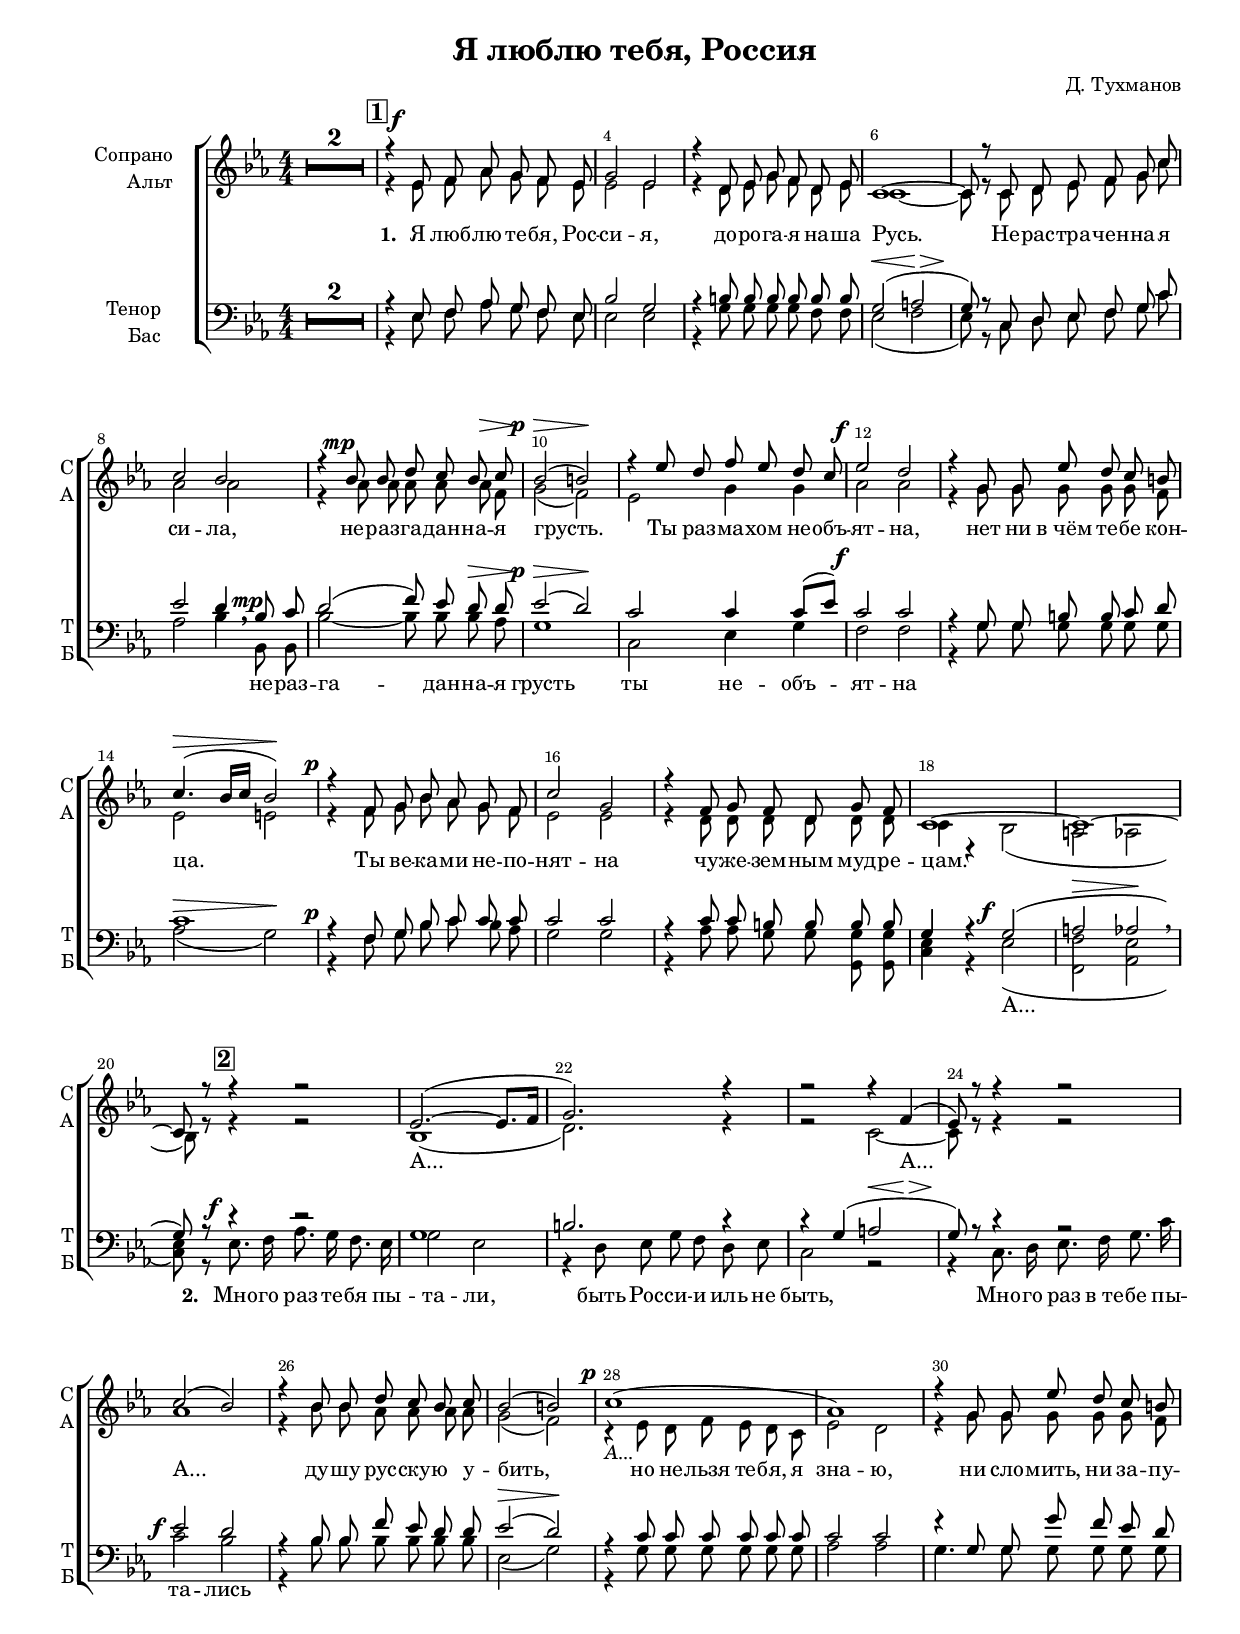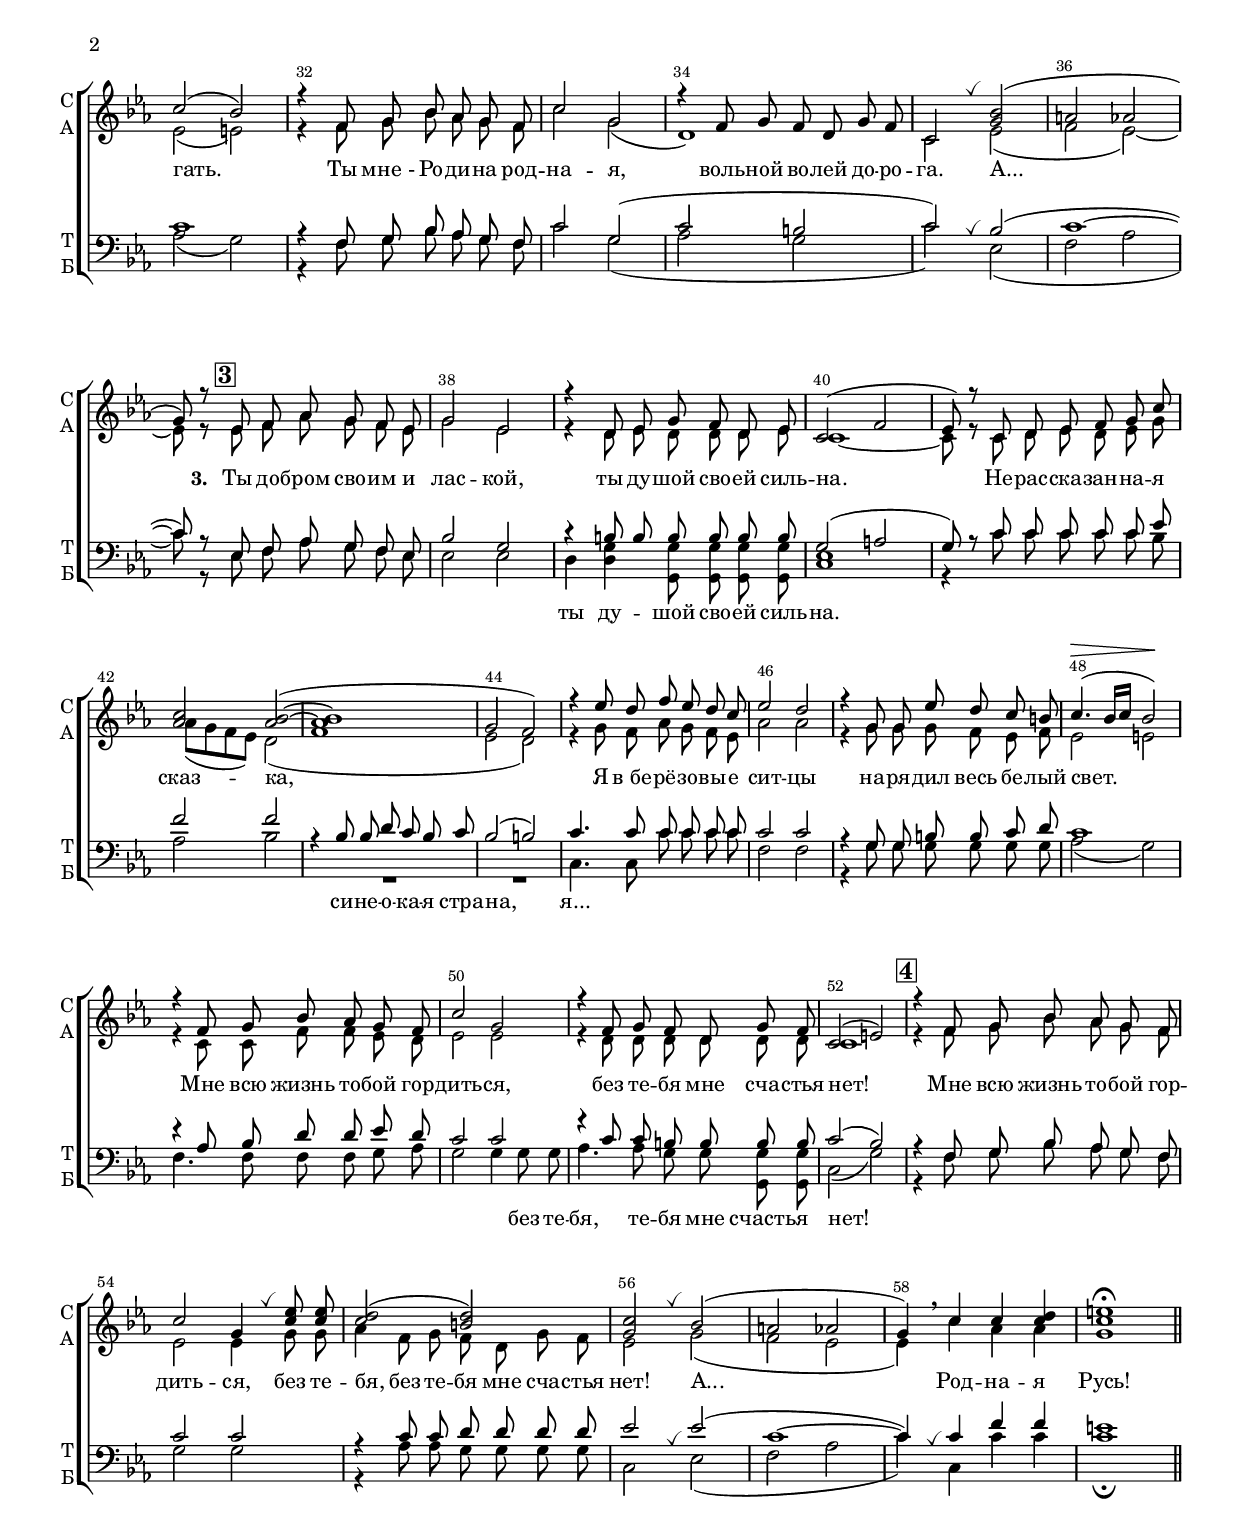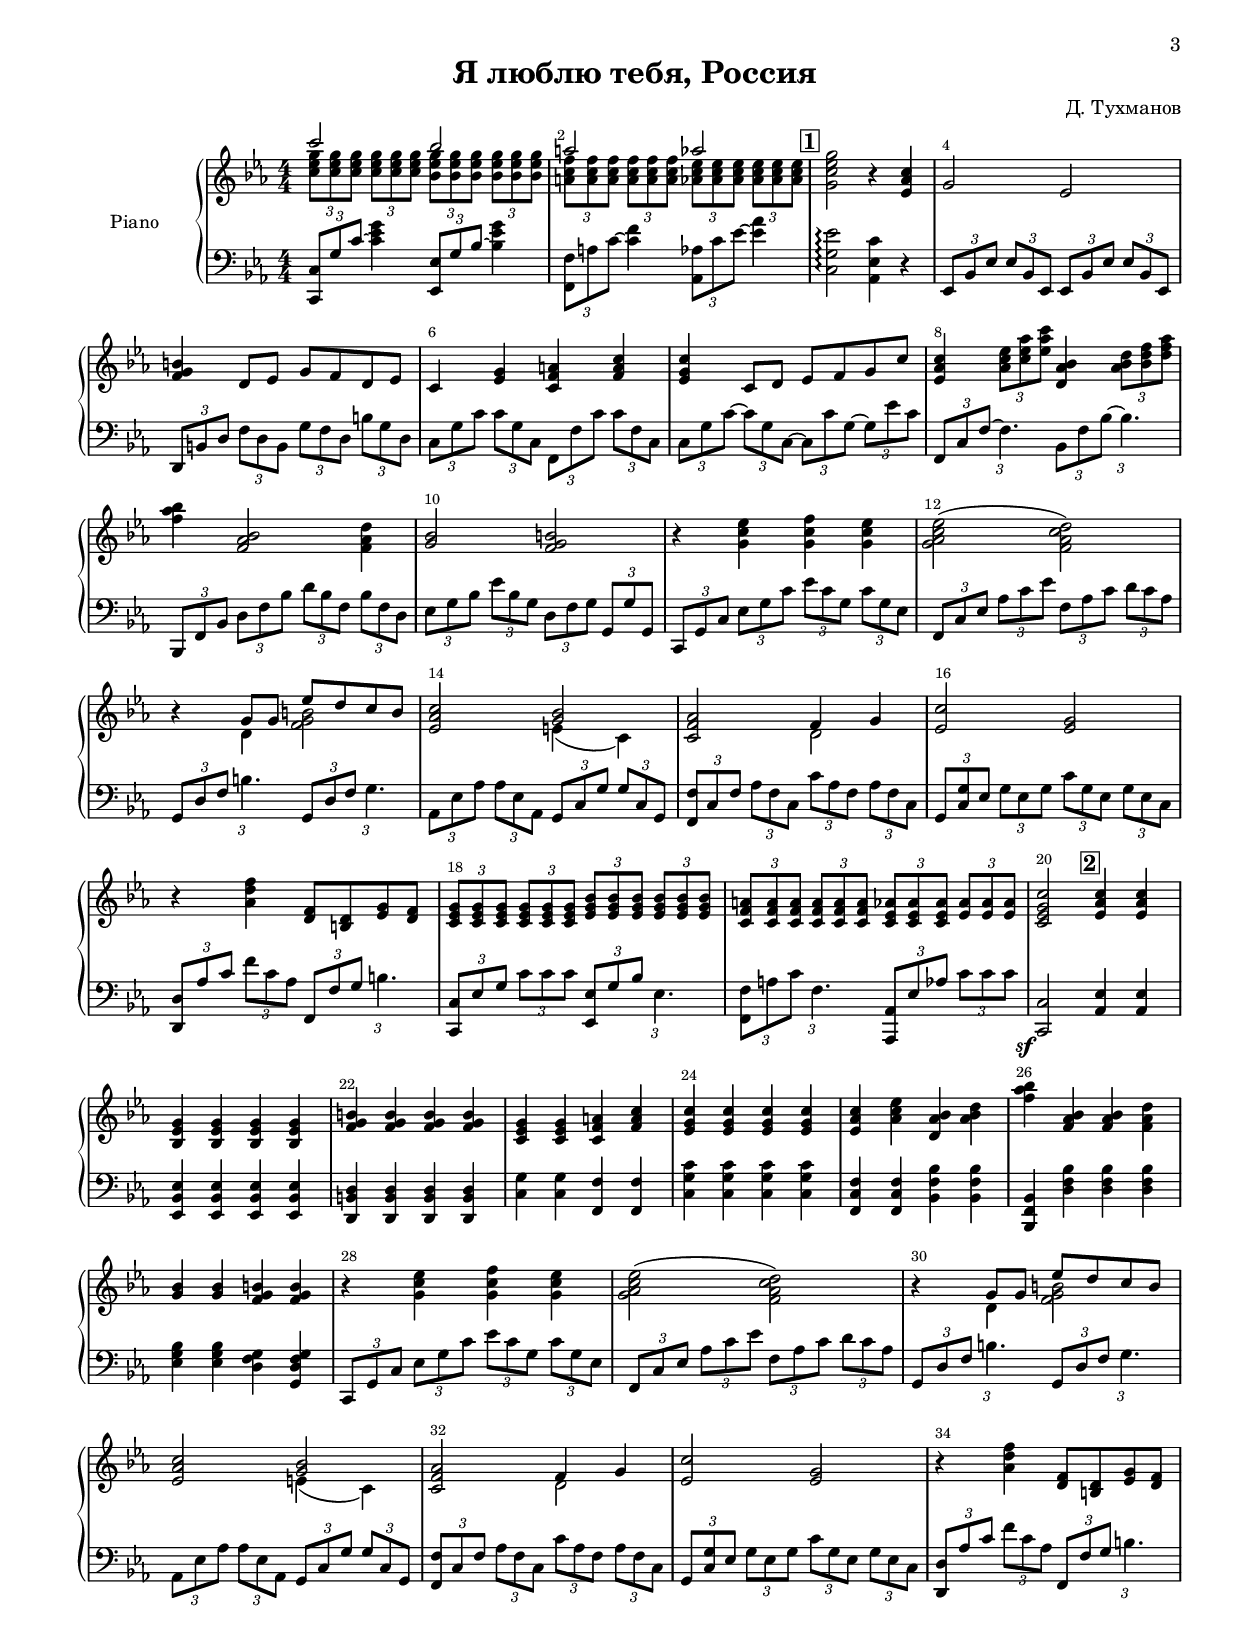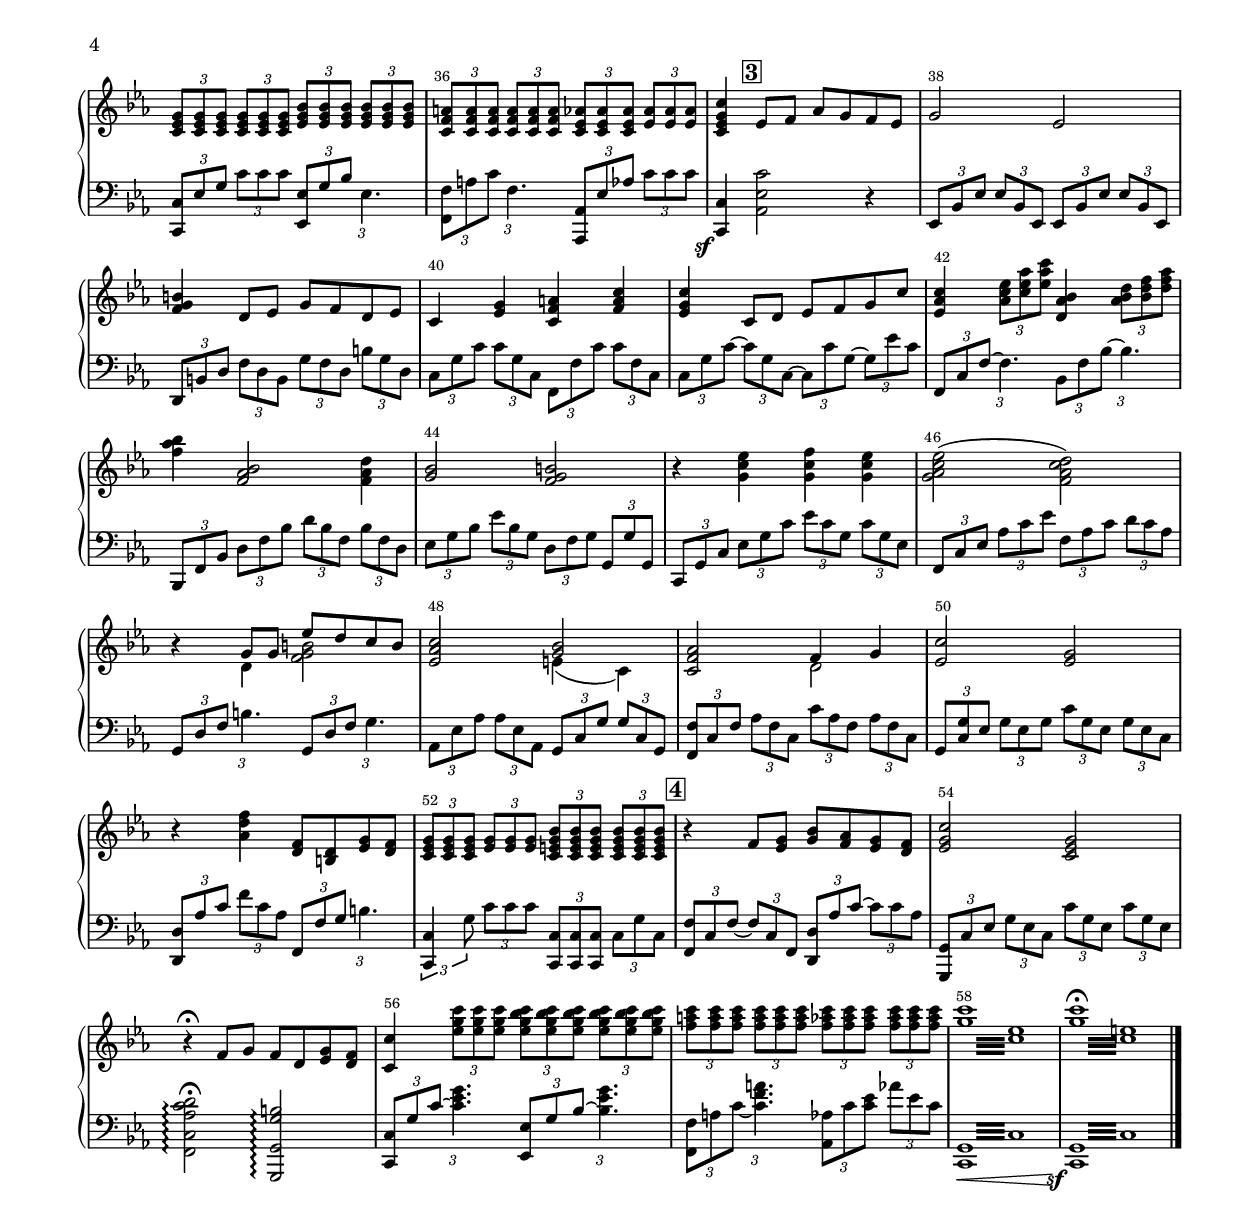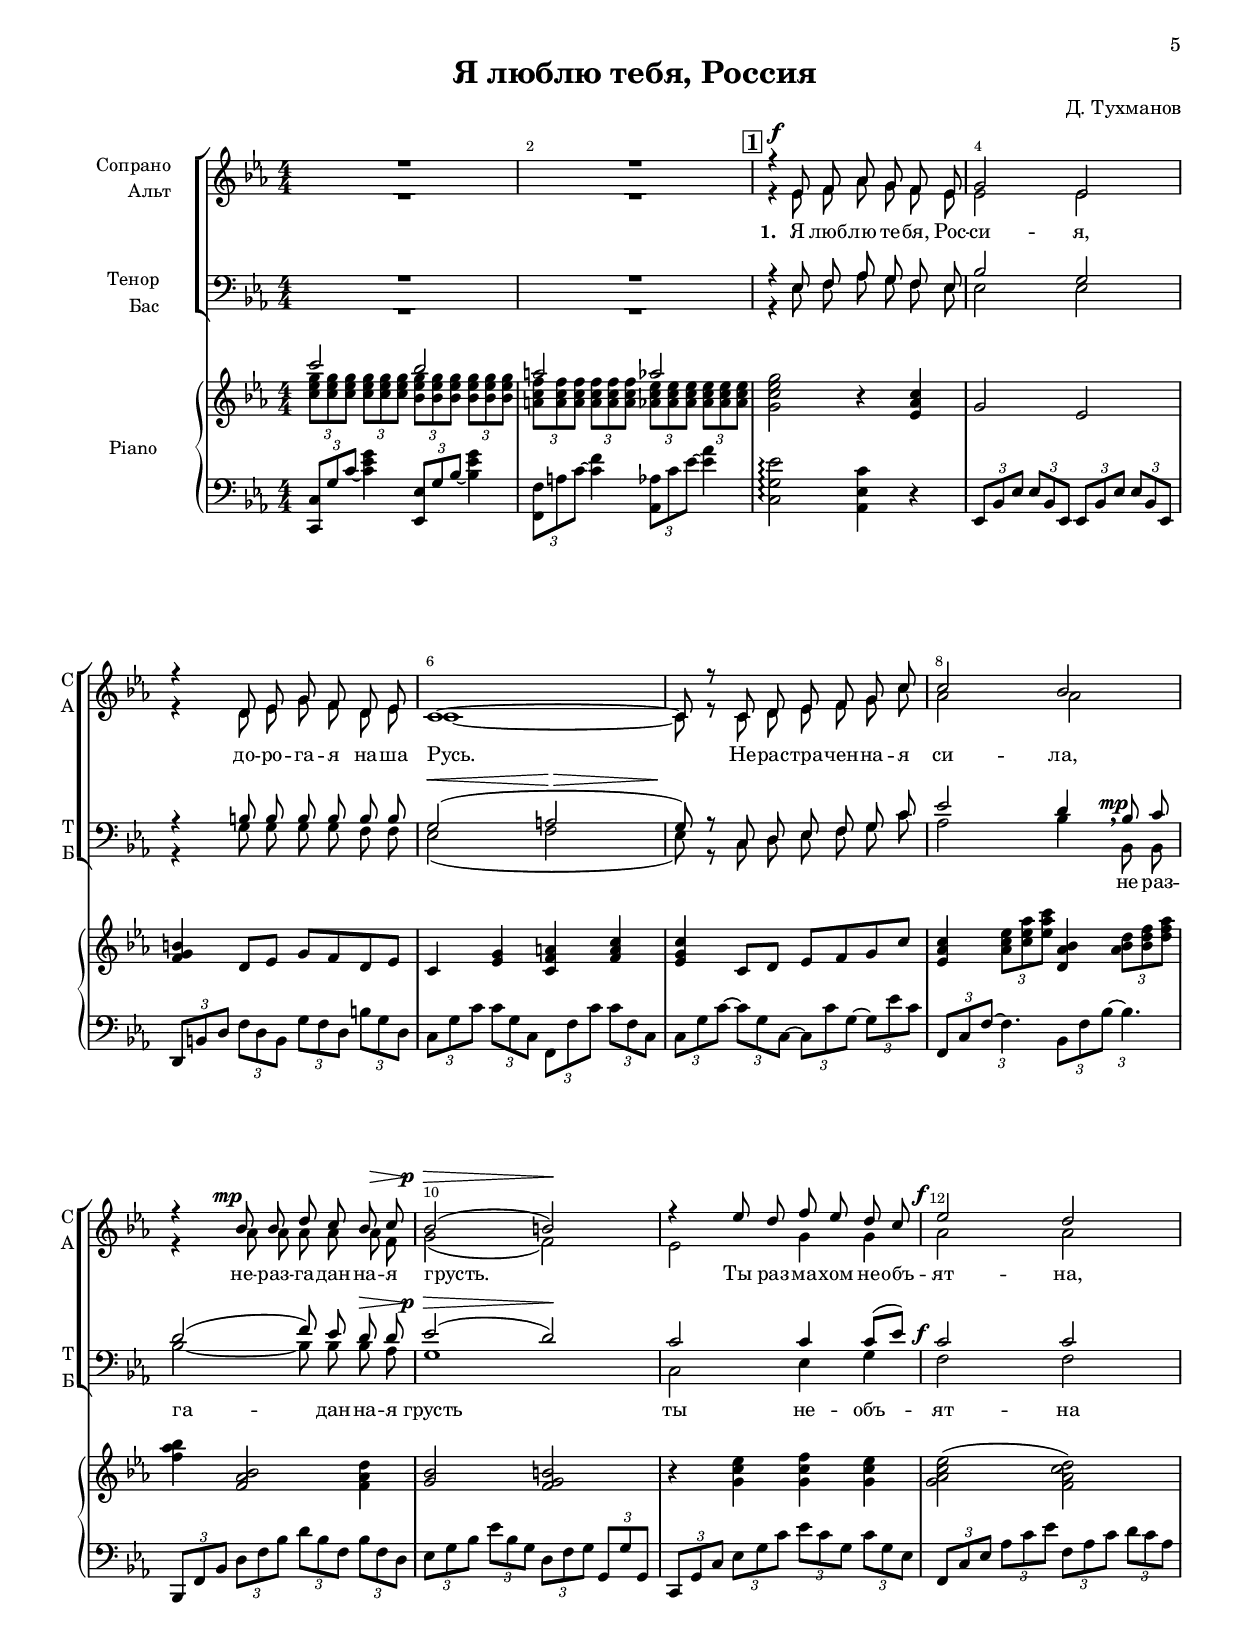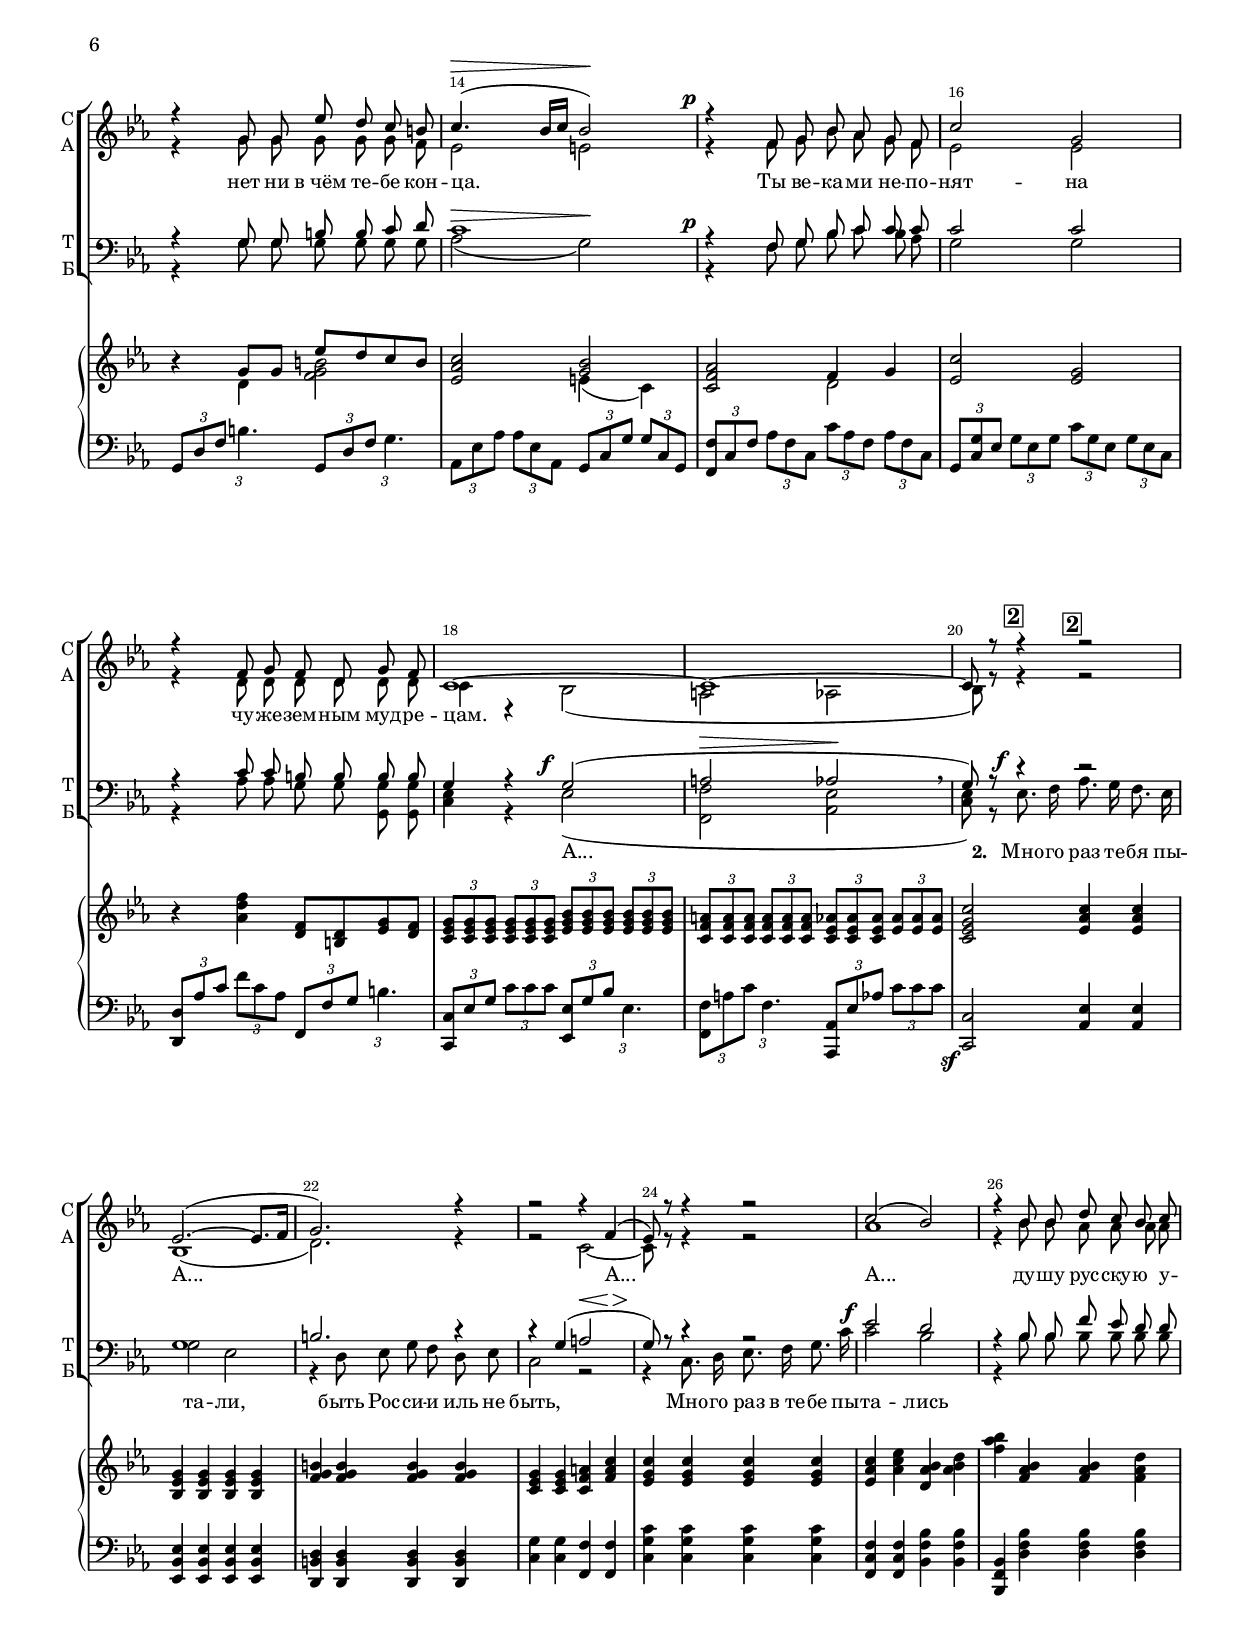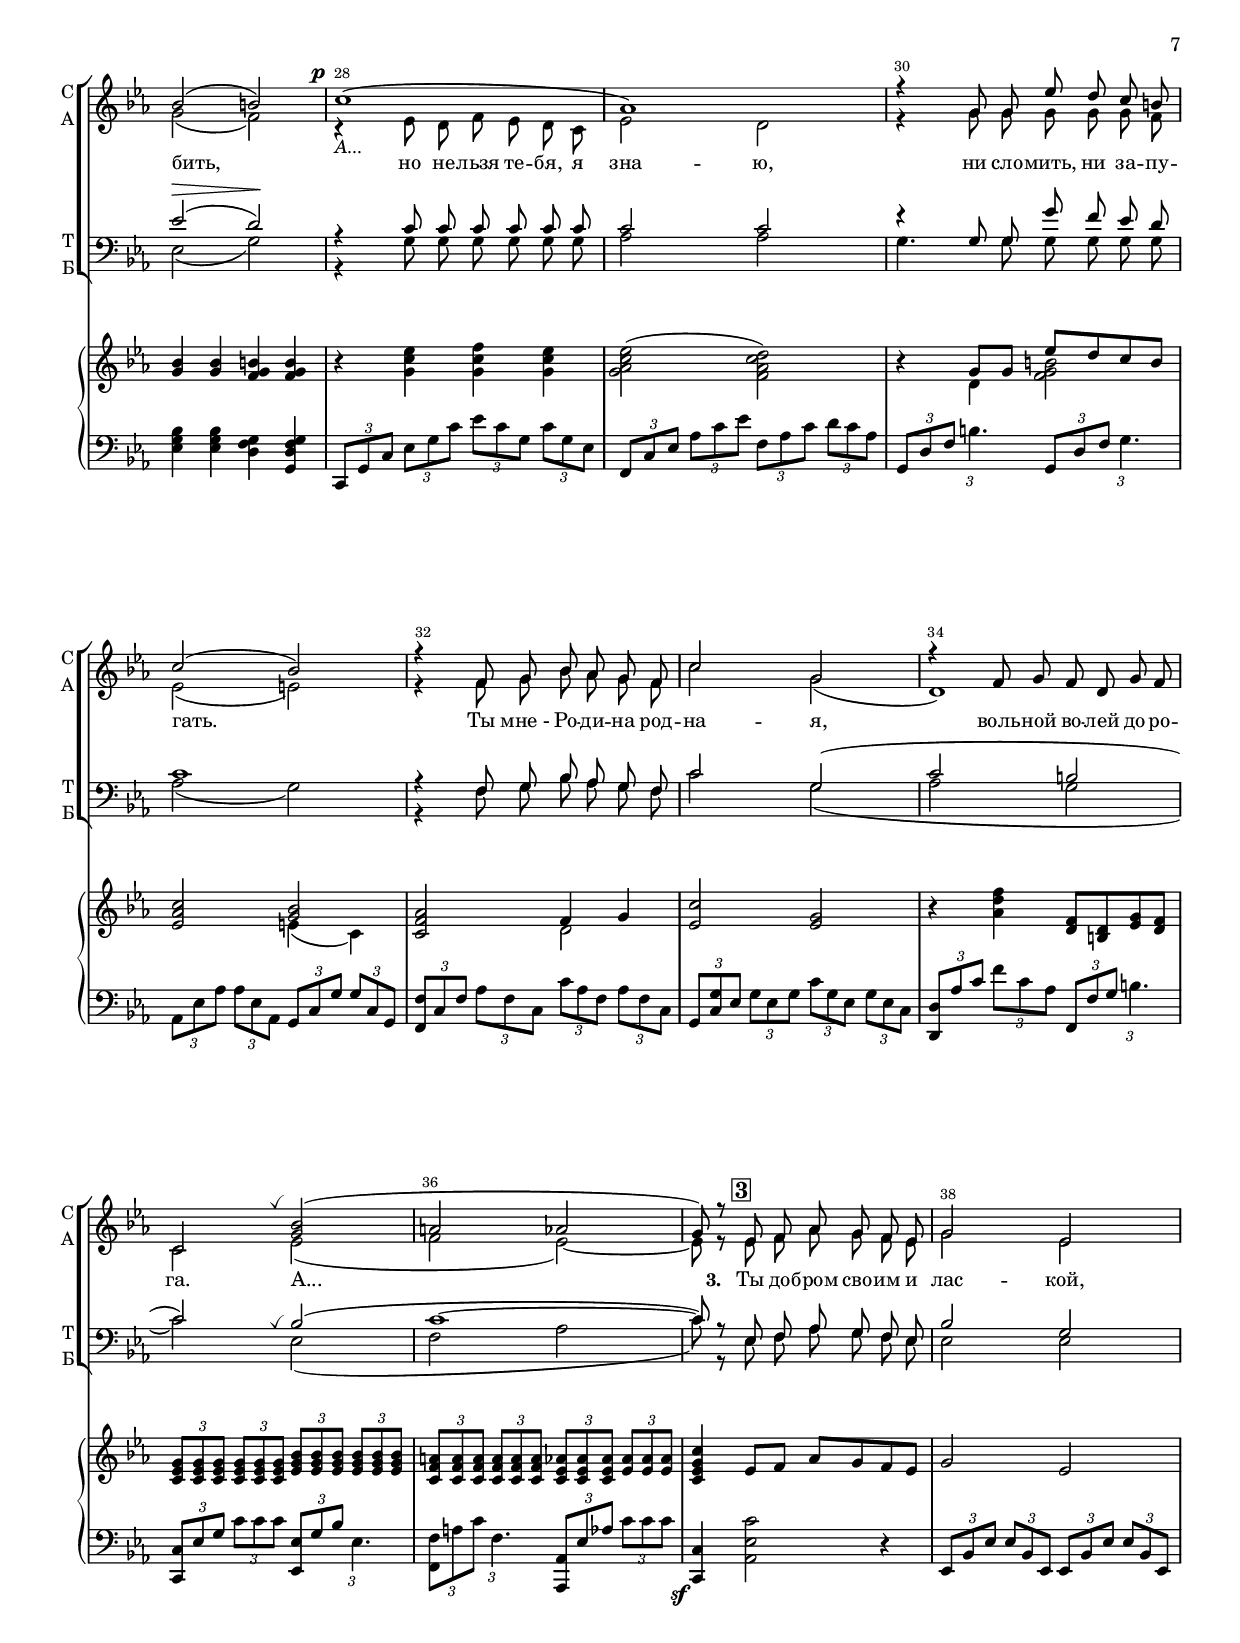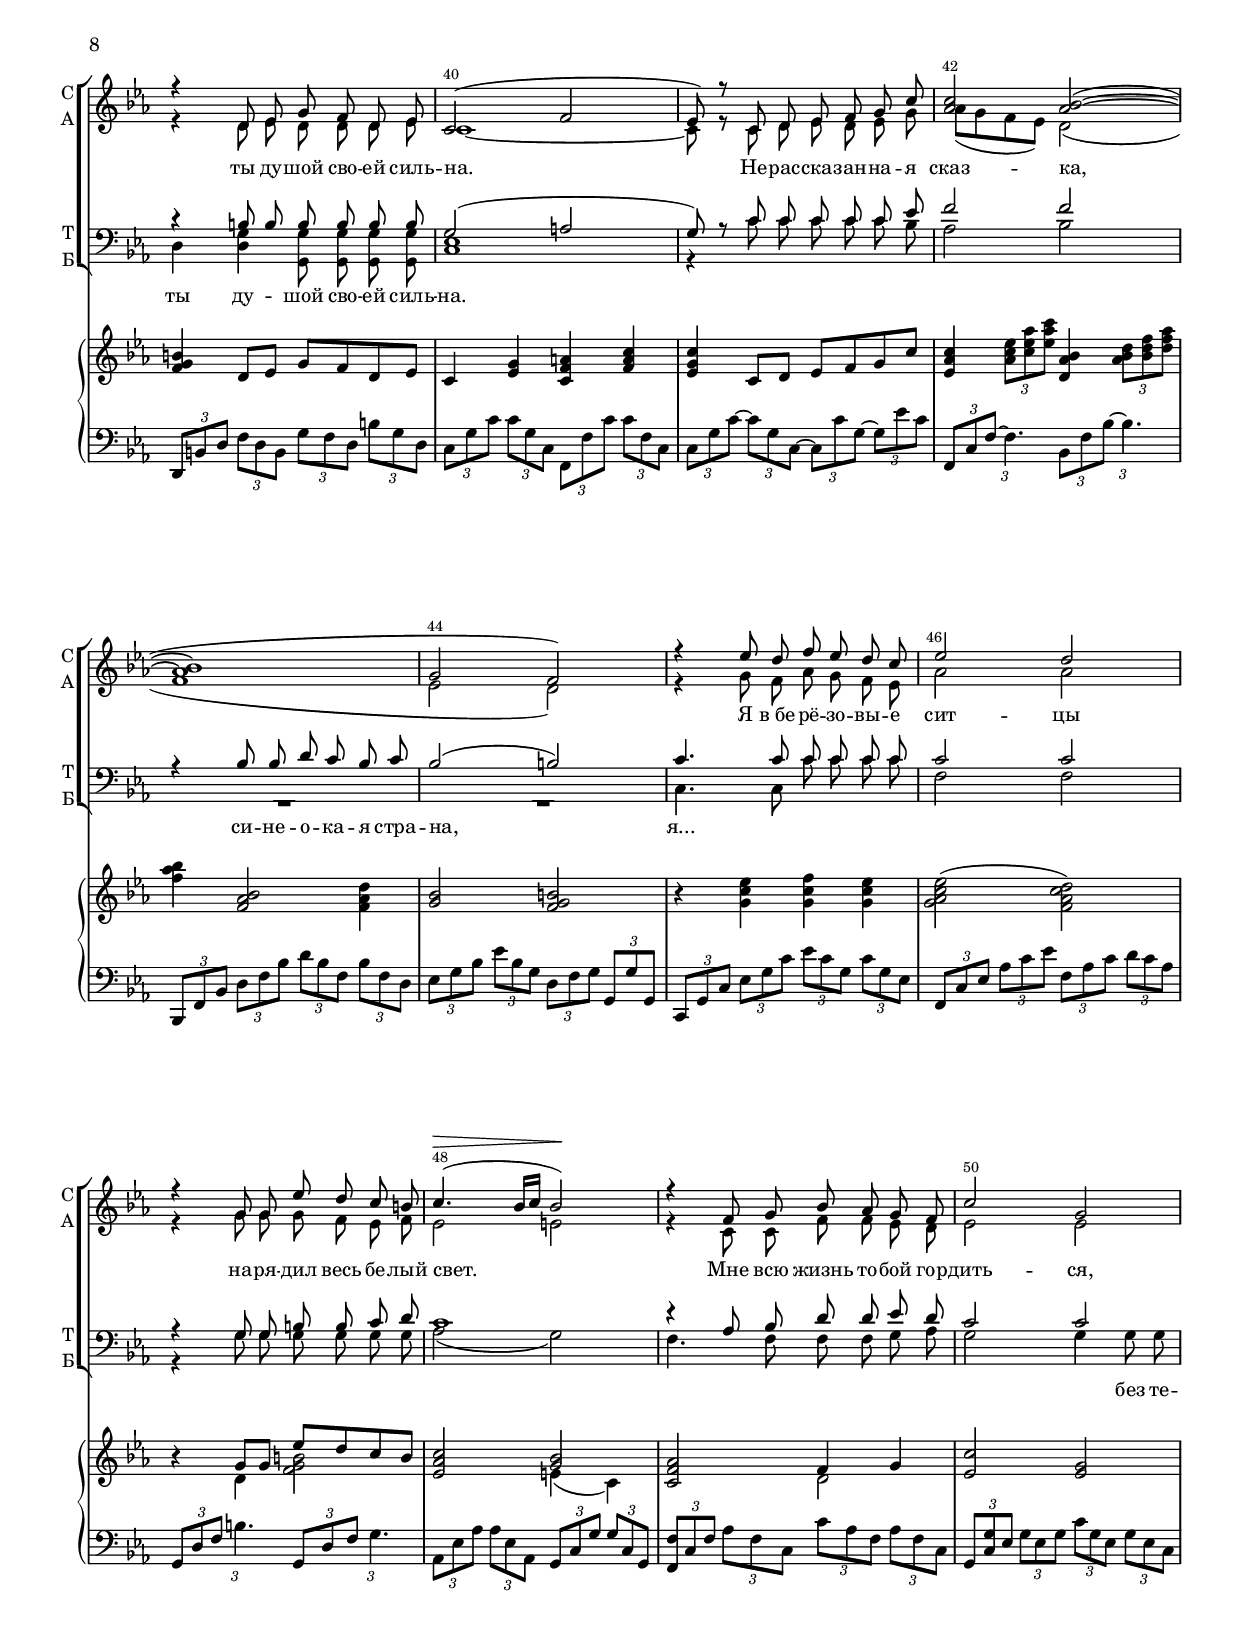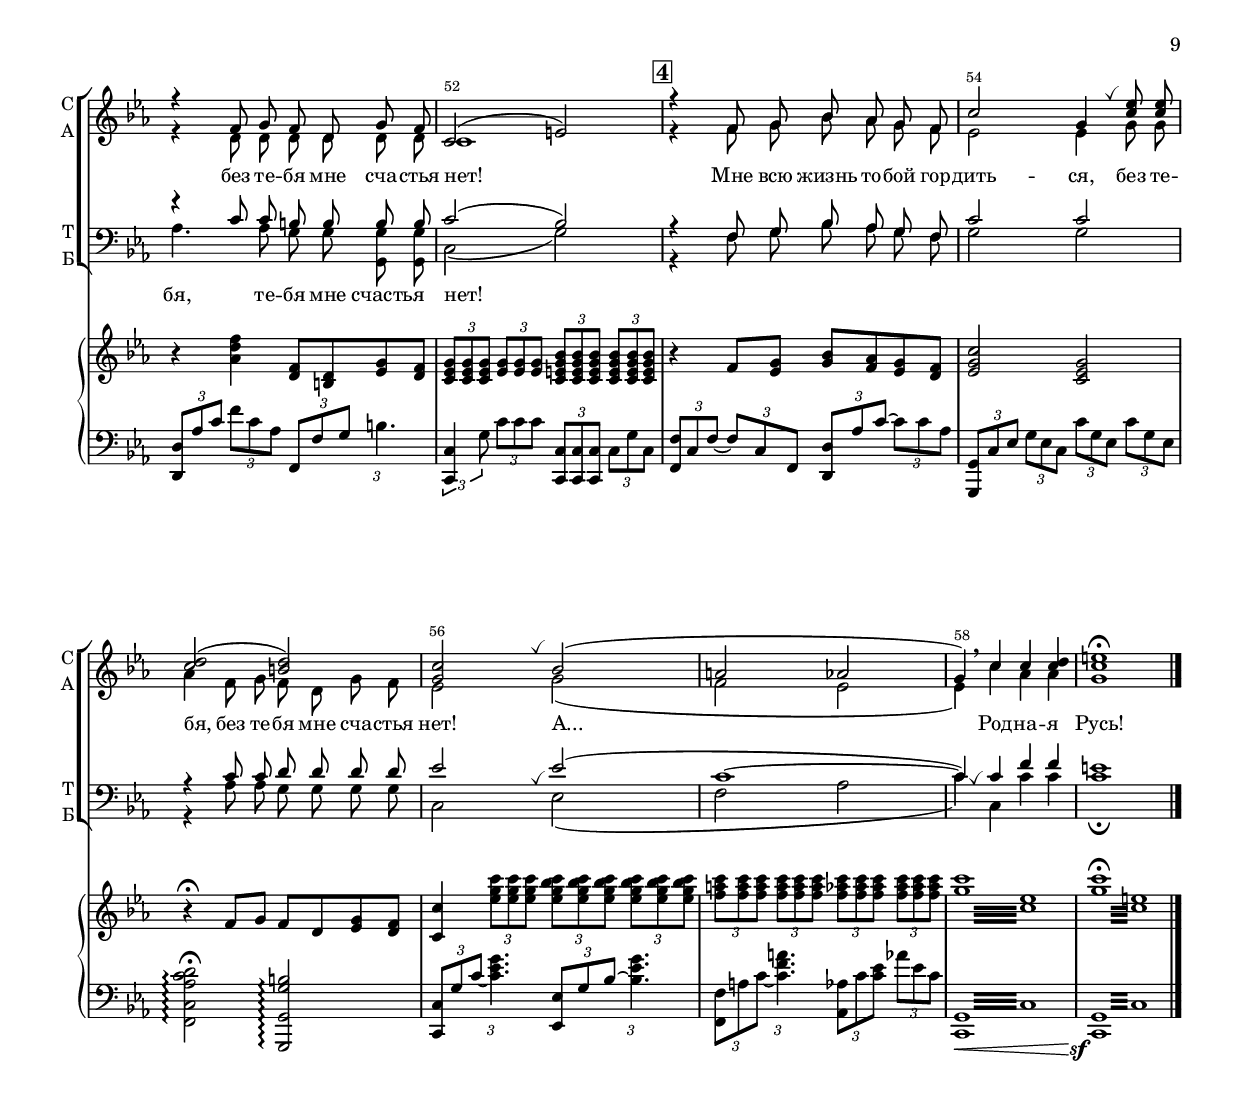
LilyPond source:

\version "2.24.2"

% закомментируйте строку ниже, чтобы получался pdf с навигацией
%#(ly:set-option 'point-and-click #f)
#(ly:set-option 'midi-extension "mid")
#(set-default-paper-size "a4")
#(set-global-staff-size 17)

\include "articulate.ly"

\header {
  title = "Я люблю тебя, Россия"
  composer = "Д. Тухманов"
  % Удалить строку версии LilyPond 
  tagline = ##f
}


abr = { \break }
%abr = \tag #'BR { \break }
abr = {}

pbr = { \pageBreak }
%pbr = {}

breathes = { \once \override BreathingSign.text = \markup { \musicglyph #"scripts.tickmark" } \breathe }


melon = { \set melismaBusyProperties = #'() }
meloff = { \unset melismaBusyProperties }
solo = ^\markup\italic"Соло"
tutti =  ^\markup\italic"tutti"

co = \cadenzaOn
cof = \cadenzaOff
cb = { \cadenzaOff \bar "||" } 
cbr = { \bar "" }
cbar = { \cadenzaOff \bar "|" \cadenzaOn }
stemOff = { \hide Staff.Stem }
nat = { \once \hide Accidental }
%stemOn = { \unHideNotes Staff.Stem }

% alternative breathe
breathes = { \once \override BreathingSign.text = \markup { \musicglyph #"scripts.tickmark" } \breathe }

% alternative partial - for repeats
partiall = { \set Timing.measurePosition = #(ly:make-moment -1/4) }

% compress multi-measure rests
multirests = { \override MultiMeasureRest.expand-limit = #1 \set Score.skipBars = ##t }

% mark with numbers in squares
squaremarks = {  \set Score.rehearsalMarkFormatter = #format-mark-box-numbers }

% move dynamics a bit left (to be not up/under the note, but before)
placeDynamicsLeft = { \override DynamicText.X-offset = #-2.5 }

%make visible number of every 2-nd bar
secondbar = {
  \override Score.BarNumber.break-visibility = #end-of-line-invisible
  \override Score.BarNumber.X-offset = #1
  \override Score.BarNumber.self-alignment-X = #LEFT
  \set Score.barNumberVisibility = #(every-nth-bar-number-visible 2)
}

global = {
  \numericTimeSignature
  \secondbar
  \multirests
  \placeDynamicsLeft
  \squaremarks
  
    \key es \major
    \time 4/4
}

sopvoice = \relative c' {
  \global
  \dynamicUp
  \autoBeamOff
  R1*2
  \mark 1
  r4 es8\f f as g f es |
  g2 es |
  r4 d8 es g f d es |
  c1~ |
  8 r c d es f g c | \abr
  
  c2 bes |
  r4 bes8\mp bes d c bes c |
  bes2( b) |
  r4 es8 d f es d c | \abr
  
  es2\f d |
  r4 g,8 g es' d c b |
  c4.( bes16[ c] bes2) |
  r4 f8 g bes as g f | \abr
  
  c'2 g |
  r4 f8 g f d g f |
  c1~ 1~ | \abr
  
  8 r \mark 2 r4 r2 |
  es2.~( 8.[ f16] |
  g2.) r4 | \abr
  
  r2 r4 f( |
  es8) r r4 r2 |
  c'2( bes) |
  r4 bes8 bes d8 c bes8 c | \abr
  
  bes2( b) |
  c1\p(_\markup\italic"А..." as) |
  
  r4 g8 g es' d c b |
  
  
  % page 2
  c2( bes) |
  r4 f8 g bes as g f |
  c'2 g |
  r4 f8 g f d g f | \abr
  
  c2 \breathes <g' bes>( |
  a2 as |
  g8) r \mark 3 es f as g f es |
  g2 es | \abr
  
  r4 d8 es g f d es |
  c2( f2 |
  es8) r c d es f g c |
  <c as>2 <bes as>~( |
  1 |
  g2 f) |
  r4 es'8 d f es d c |
  es2 d |
  r4 g,8 g es' d c b |
  c4.( bes16[ c] bes2) |
  
  
  
  %page 3
  r4  f8 g bes as g f |
  c'2 g |
  r4 f8 g f d g f | \abr
  
  c2( e) |
  \mark 4 r4 f8 g bes as g f |
  c'2 g4 \breathes <c es>8 q | \abr
  
  <c d>2( <b d>) |
  <g c>2 \breathes bes( |
  a  as | \abr
  
  
  g4) \breathe c c <c d> |
  <c e>1\fermata \bar "||"
  
  }


altvoice = \relative c' {
  \global
  \dynamicUp
  \autoBeamOff
  R1*2
  r4 es8 f as g f es |
  es2 es |
  r4 d8 es g f d es |
  c1~ |
  8 r c d es f g c | \abr
  
  as2 as |
  r4 as8 as as as as\> f |
  g2\p(\> f)\! |
  es2 g4 g | \abr
  
  as2 as |
  r4 g8 g g g g f |
  es2\> e\! |
  r4\p f8 g bes as g f | \abr
  
  es2 es |
  r4 d8 d d d d d |
  c4 r bes2( |
  a as | \abr
  
  bes8) r8 r4 r2 |
  bes1( |
  d2.) r4 | \abr
  
  r2 c2~ |
  8 r r4 r2 | 
  as'1|
  r4 bes8 bes as8 as as8 as | \abr
  
  g2( f) |
  r4 es8 d f es d c |
  es2 d |
  r4 g8 g g g g f | \abr
  
  
  %page 2
  es2( e) |
  r4 f8 g bes as g f |
  c'2 g( |
  d1) |
  
  c2 es( |
  f2 es)~ |
  8 r es f as g f es |
  g2 es |
  
  r4 d8 es d d d es |
  c1~ |
  8 r c d es d es g |
  as8[( g f es]) d2( |
  
  f1 |
  es2 d) |
  r4 g8 f as g f es |
  
  as2 as |
  r4 g8 g g f es f |
  es2\> e\!
  
  
  % page 3
  r4 c8 c f f es d |
  es2 es |
  r4 d8 d d d d d |
  
  c1 |
  r4 f8 g bes as g f |
  es2 es4 g8 g |
  
  as4 f8 g f8 d g f |
  es2 g( |
  f es |
  es4) c' as as |
  g1
  
}


tenorvoice = \relative c {
  \global
  \dynamicUp
  \autoBeamOff
  R1*2
  r4 es8 f as g f es |
  bes'2 g |
  r4 b8 b b b b b |
  g2( a |
  g8)\! r c,8 d es f g c | \abr
  
  es2 d4 \breathe bes8\mp c |
  d2( f8) es d \> d |
  es2\p\>( d)\! |
  c2 c4 c8[( es)] | \abr \abr
  
  c2 c |
  r4 g8 g b b c d |
  c1 |
  r4 f,8 g bes c c c | \abr
  
  c2 c |
  r4 c8 c b b b b |
  g4 r g2\f( |
  a2 as \breathe | \abr
  
  g8) r r4 r2 |
  g1 |
  b2. r4 | \abr
  
  r4 g4( \after 4 \> \after 2 \! a2\<  |
  g8) r r4 r2 |
  es'2\f d |
  r4 bes8 bes f'8 es d8 d | \abr
  
  es2(\> d)\! |
  r4 c8 c c c c c  |
  c2 c |
  r4 g8 g g' f es d
  
  
  %page 2
  c1
  r4 f,8 g bes as g f |
  c'2 g( |
  c b |
  
  c2) \breathes bes( |
  c1~ |
  8) r es, f as g f es |
  bes'2 g |
  
  r4 b8 b b b b b |
  g2( a |
  g8) r c c c c c es |
  f2 f |
  
  r4 bes,8 bes d c bes c |
  bes2( b) |
  c4. c8 c c c c |
  
  c2 c |
  r4 g8 g b b c d |
  c1 |
  
  
  
%page 3
r4 as8 bes d d es d |
c2 c |
r4 c8 c b b b b |

c2( bes) |
r4 f8 g bes as g f |
c'2 c |

r4 c8 c d d d d |
es2 \breathes es(
c1~ |
4) \breathes c f f |
e1
  
  
}


bassvoice = \relative c {
  \global
  \dynamicUp
  \autoBeamOff
  R1*2
  r4 es8 f as g f es |
  es2 es |
  r4 g8 g g g f f |
  es2\<( f\> |
  es8\!) r c8 d es f g c | \abr
  
  as2 bes4 \breathe bes,8 bes |
  bes'2~ bes8 bes bes as |
  g1 |
  c,2 es4 g | \abr
  
  f2\f f |
  r4 g8 g g g g g |
  as2(\> g)\! |
  r4\p f8 g bes c bes as |
  g2 g |
  r4 as8 as g g <g g,> q |
  <c, es>4 r es2(<f f,>2\> <es as,>\! | \abr
  
   <c es>8) r es8.\f f16 as8. g16 f8. es16 |
  g2 es |
  r4 d8 es g f d8 es |
  
  c2 r |
  r4 c8. d16 es8. f16 g8. c16 |
  c2 bes |
  r4 bes8 bes bes8 bes bes8 bes | \abr
  
  es,2( g) |
  r4 g8 g g g g g |
  as2 as |
  g4. g8 g g g g 
  
  
  %page 2
  as2( g) |
  r4 f8 g bes as g f |
  c'2 g( |
  as g |
  
  c2) es,( |
  f as |
  c8) r es, f as g f es |
  es2 es |
  
  d4 <d g> <g g,>8 q  q q |
  <es c>1 |
  r4 c'8 c c c c bes |
  as2 bes |
  
  R1*2 |
  c,4. c8 c' c c c |
  
  f,2 f |
  r4 g8 g g g g g |
  as2( g)
  
  
  %page 3
  f4. f8 f f g as |
  g2 g4 g8 g |
  as4. as8 g g <g g,> q |
  
  c,2( g') |
  r4 f8 g bes as g f |
  g2 g |
  
  r4 as8 as g g g g |
  c,2 es( |
  f as |
  c4) c, c' c |
  c1\fermata
  
}

lyricscores = \lyricmode {
  \set stanza = "1. "
  Я люб -- лю те -- бя, Рос -- си -- я,
до -- ро -- га -- я на -- ша Русь.
Не -- рас -- тра -- чен -- на -- я си -- ла, 
не -- раз -- га -- дан -- на -- я грусть.
Ты раз -- ма -- хом не -- объ -- ят -- на,
нет ни в_чём те -- бе кон -- ца.
Ты ве -- ка -- ми не -- по -- нят -- на
чу -- же -- зем -- ным муд -- ре -- цам.

А...
А...
А...

ду -- шу рус -- ску -- ю у -- \set associatedVoice = "alto" бить,
но не -- льзя те -- бя, я зна -- ю,
ни сло -- мить, ни за -- пу -- гать.
Ты мне_- Ро -- ди -- на род -- на -- \set associatedVoice = "soprano"  я,
воль -- ной во -- лей до -- ро -- га. А...

\set stanza = "3. "
Ты до -- бром сво -- им и лас -- кой,
ты ду -- шой сво -- ей силь -- на.
Не -- рас -- ска -- зан -- на -- я сказ -- ка,

Я в_бе -- рё -- зо -- вы -- е сит -- цы
на -- ря -- дил весь бе -- лый свет.
Мне всю жизнь то -- бой гор -- дить -- ся,
без те -- бя мне сча -- стья нет!

Мне всю жизнь то -- бой гор -- дить -- ся,
без те -- \set associatedVoice = "alto" бя, без те -- бя  мне сча -- стья нет!

А... Род -- на -- я Русь! 
}

lyricscoreb = \lyricmode {
  
\repeat unfold 17 \skip 1

 _ _ _ _ _ _  не -- раз -- га -- дан -- на -- я грусть

ты не -- объ -- ят -- на
\repeat unfold 22 \skip 1
А...

\set stanza = "2. "
Мно -- го раз те -- бя пы -- та -- ли,
быть Рос -- си -- и иль не быть,
Мно -- го раз в_те -- бе пы -- та -- лись 

\repeat unfold 39 \skip 1
ты ду -- шой сво -- ей силь -- на.

\set associatedVoice = "tenor" 

%Мно -- го раз в_те -- бе пы -- та -- лись
%\repeat unfold 40 \skip 1 
%ты ду -- шой силь -- \set associatedVoice = "tenor"  на

\repeat unfold 8 \skip 1

си -- не -- о -- ка -- я стра -- на, \set associatedVoice = "bass" я...

\repeat unfold 22 \skip 1

без те -- бя, те -- бя мне  счасть -- я нет!

}

scoreARight = \relative c' {
  \global
  << {
    c''2 bes |
    a as |
     } \\ {
       \tupletSpan 4 \tuplet 3/2 { <c, es g>8 q q q q q  <bes es g> q q q q q |
       <a c f> q q q q q <as c es> q q q q q }
  } >>
  
  %verse 1
   \mark 1 <g c es g>2 r4 <es as c> |
  
  %verse 2-nd score
  g2 es |
  <f g b>4 d8 es g f d es |
  c4 <es g> <c f a> <f a c> |
  
  <es g c>4 c8 d es f g c |
  <es, as c>4 \tuplet 3/2 { <as c es>8 <c es as> <es as c> } <d, as' bes>4 \tuplet 3/2 { <as' bes d>8 <bes d f> <d f as> } |
  <f as bes>4 <f, as bes>2 <f as d>4
  
  <g bes>2 <f g b> |
  r4 <g c es> <g c f> <g c es> |
  <g as c es>2( <f as c d>)
  r4
  << {
    g8 g es' d c b
     } \\ {
      d,4 <f g b>2
  } >>
  
  <es as c>
  << <g bes>2 \\ {e4( c) } >>
  <c f as>2 << {f4 g} \\ d2 >>
  
  <es c'>2 <es g> |
  r4 <as d f>4 <d, f>8 <b d> <es g> <d f>
  %verse finished
  
  %sign 2
  \tupletSpan 4 \tuplet 3/2 {
   <c es g>8 q q q q q <es g bes> q q q q q |
   <c f a> q q q q q <c es as> q q <es as> q q  } |
  <c es g c>2  \mark 2 <es as c>4 q
  %sign 2 finished
  
    %verse 2-nd score
  <bes es g>4 q q q |
  <f' g b>4 q q q |
  <c es g>4 q <c f a> <f a c> |
  
  <es g c>4 q q q |
  <es as c>4 < as c es> <d, as' bes>4 < as' bes d> |
  <f' as bes>4 <f, as bes>4 q <f as d>4
  
  <g bes>4 q <f g b> q|
  r4 <g c es> <g c f> <g c es> |
  <g as c es>2( <f as c d>)
  r4
  << {
    g8 g es' d c b
     } \\ {
      d,4 <f g b>2
  } >>
  
  <es as c>
  << <g bes>2 \\ {e4( c) } >>
  <c f as>2 << {f4 g} \\ d2 >>
  
  <es c'>2 <es g> |
  r4 <as d f>4 <d, f>8 <b d> <es g> <d f>
  %verse finished
  
    %sign 2
  \tupletSpan 4 \tuplet 3/2 {
   <c es g>8 q q q q q <es g bes> q q q q q |
   <c f a> q q q q q <c es as> q q <es as> q q  } |
  <c es g c>4  \mark 3 es8 f as g f es
  %sign 2 finished
  
    %verse 2-nd score
  g2 es |
  <f g b>4 d8 es g f d es |
  c4 <es g> <c f a> <f a c> |
  
  <es g c>4 c8 d es f g c |
  <es, as c>4 \tuplet 3/2 { <as c es>8 <c es as> <es as c> } <d, as' bes>4 \tuplet 3/2 { <as' bes d>8 <bes d f> <d f as> } |
  <f as bes>4 <f, as bes>2 <f as d>4
  
  <g bes>2 <f g b> |
  r4 <g c es> <g c f> <g c es> |
  <g as c es>2( <f as c d>)
  r4
  << {
    g8 g es' d c b
     } \\ {
      d,4 <f g b>2
  } >>
  
  <es as c>
  << <g bes>2 \\ {e4( c) } >>
  <c f as>2 << {f4 g} \\ d2 >>
  
  <es c'>2 <es g> |
  r4 <as d f>4 <d, f>8 <b d> <es g> <d f>
  %verse finished
  
  %sign
  \tupletSpan 4 \tuplet 3/2 { <c es g>8 q q <es g> q q <c e g bes> q q q q q }
  

  \mark 4  r4 f8 <es g> <g bes> <f as> <es g> <d f> |
  <es g c>2 <c es g> |
  r4\fermata f8 g f d <es g> <d f> |
  
  <c c'>4 \tupletSpan 4 \tuplet 3/2 { <es' g c>8 q q <es g bes c> q q q q q |
   <f a c> q q q q q <f as c> q q q q q }
  \repeat tremolo 16 { <g c>32 <c, es> }
  \repeat tremolo 16 { <g' c>32\fermata <c, e> }
 \bar "|." 
}

scoreALeft = \relative c, {
  \global
  \tuplet 3/2 {<c c'>8  g'' c~} <c es g>4 \tuplet 3/2 {<es,, es'>8  g' bes~ } <bes es g>4
  \tuplet 3/2 {<f f,>8  a c~ } <c f>4 \tuplet 3/2 {<as as,>8  c es~ } <es as>4
  
  % verse 1
  <c, g' es'>2\arpeggio <as es' c'>4 r |
  
  %verse 2-nd score
  \tupletSpan 4 \tuplet 3/2 {
    es8 bes' es es bes es, es bes' es es bes es, |
    d b' d f d b g' f d b' g d |
    c g' c c g c, f, f' c' c f, c |
    
    c g' c~ c g c,~ c c' g~ g es' c |
    f,, c' f~ f4. bes,8 f' bes~ 4.
    bes,,8 f' bes d f bes d bes f bes f d |
    
    es g bes es bes g d f g g, g' g, |
    c, g' c es g c es c g c g es |
    f, c' es as c es f, as c d c as 
    
    g, d' f b4. g,8 d' f g4. |
    as,8 es' as as es as, g c g' g c, g |
    <f f'> c' f as f c c' as f as f c |
    
    g <c g'> es g es g c g es g es c |
    <d d,> as' c f c as f, f' g b4. |
  } %verse finished
    
    %sign 2
    \tupletSpan 4 \tuplet 3/2 {
    <c,, c'>8 es' g c c c <es, es,> g bes es,4. |
    <f f,>8 a c f,4. <as, as,>8 es' as c c c |  }
    <c, c,>2\sf <as es'>4 q 
    %sign 2 finished 
    
      %verse 2-nd score
    <es bes' es>4 q q q  |
    <d b' d> q q q |
    < c' g'> q <f, f'> q |
    
    <c' g' c> q q q |
    <f, c' f> q <bes f' bes> q
    <bes, f' bes> <d' f bes> q q |
    
    <es g bes> q <d f g> <g, d' f g> |
    \tupletSpan 4 \tuplet 3/2 { c,8 g' c es g c es c g c g es |
    f, c' es as c es f, as c d c as 
    
    g, d' f b4. g,8 d' f g4. |
    as,8 es' as as es as, g c g' g c, g |
    <f f'> c' f as f c c' as f as f c |
    
    g <c g'> es g es g c g es g es c |
    <d d,> as' c f c as f, f' g b4. |
  } %verse finished
  
  
   %sign 2
    \tupletSpan 4 \tuplet 3/2 {
    <c,, c'>8 es' g c c c <es, es,> g bes es,4. |
    <f f,>8 a c f,4. <as, as,>8 es' as c c c |  }
    <c, c,>4\sf <as es' c'>2 r4
    %sign 2 finished
    
      %verse 2-nd score
  \tupletSpan 4 \tuplet 3/2 {
    es8 bes' es es bes es, es bes' es es bes es, |
    d b' d f d b g' f d b' g d |
    c g' c c g c, f, f' c' c f, c |
    
    c g' c~ c g c,~ c c' g~ g es' c |
    f,, c' f~ f4. bes,8 f' bes~ 4.
    bes,,8 f' bes d f bes d bes f bes f d |
    
    es g bes es bes g d f g g, g' g, |
    c, g' c es g c es c g c g es |
    f, c' es as c es f, as c d c as 
    
    g, d' f b4. g,8 d' f g4. |
    as,8 es' as as es as, g c g' g c, g |
    <f f'> c' f as f c c' as f as f c |
    
    g <c g'> es g es g c g es g es c |
    <d d,> as' c f c as f, f' g b4. |
  } %verse finished
    
    %sign
    \tupletSpan 4 \tuplet 3/2 {
    <c, c,>4 g'8 c c c <c, c,> q q c g' c, | }
    

    \tupletSpan 4 \tuplet 3/2 {
    <f f,>8 c f~ 8 c f, <d d'> as'' c~ 8 c as |
    <g,, g'> c' es g es c c' g es c' g es }
    <f, c' as' c d>2\arpeggio\fermata <g, g' g' b>\arpeggio 
    
    \tupletSpan 4 \tuplet 3/2 {
      <c c'>8 g'' c~ <c es g>4. <es,, es'>8 g' bes~ <bes es g>4.
      <f, f'>8 a' c~ <c f a>4. <as, as'>8 c' <c es> as' es c |  }
     \repeat tremolo 16 { <c,, g'>32\< c' } 
     \repeat tremolo 16 { <c, g'>32 \sf  c'}  \bar "|."
    %\repeat tremolo 16 { <c, g' c>16 \sf } \bar "|."
  
  
  
  
}

scoreAOrganPart =   \new PianoStaff \with {
    instrumentName = "Piano"
  } <<
    \new Staff = "right" \with {
 %     midiInstrument = "church organ"
    } \scoreARight
    \new Staff = "left" \with {
 %     midiInstrument = "church organ"
    } { \clef bass \scoreALeft }
  >>


  \paper {
  top-margin = 15
  left-margin = 15
  right-margin = 10
  bottom-margin = 15
  indent = 20
  ragged-bottom = ##f
%  system-separator-markup = \slashSeparator 

}


\bookpart {

\score {
  %  \transpose c bes {
%  \removeWithTag #'BR
    \new ChoirStaff <<
      \new Staff = "upstaff" \with {
        instrumentName = \markup { \right-column { "Сопрано" "Альт"  } }
        shortInstrumentName = \markup { \right-column { "С" "А"  } }
        midiInstrument = "voice oohs"
%        \RemoveEmptyStaves
      } <<
        \new Voice = "soprano" { \voiceOne \sopvoice }
        \new Voice  = "alto" { \voiceTwo \altvoice }
      >> 
      
      \new Lyrics \lyricsto "soprano" { \lyricscores }
      % alternative lyrics above up staff
      %\new Lyrics \with {alignAboveContext = "upstaff"} \lyricsto "soprano" \lyricst
  
      \new Staff = "downstaff" \with {
        instrumentName = \markup { \right-column { "Тенор" "Бас" } }
        shortInstrumentName = \markup { \right-column { "Т" "Б" } }
        midiInstrument = "voice oohs"
      } <<
        \new Voice = "tenor" { \voiceOne \clef bass \tenorvoice }
        \new Voice = "bass" { \voiceTwo \bassvoice }
      >>
      
      \new Lyrics \lyricsto "bass" { \lyricscoreb }
    >>

    %  }  % transposeµ
  \layout {
%    #(layout-set-staff-size 20)
    \context {
      \Score
    }
    \context {
      \Staff
%        \RemoveEmptyStaves
%        \RemoveAllEmptyStaves
    }
  %Metronome_mark_engraver
  }
}
}


\bookpart {

\score {
  %  \transpose c bes {
%  \removeWithTag #'BR
<<

    \scoreAOrganPart
    >>
    %  }  % transposeµ
  \layout {
    #(layout-set-staff-size 16)
    \context {
      \Score
    }
    \context {
      \Staff
%        \RemoveEmptyStaves
%        \RemoveAllEmptyStaves
    }
  %Metronome_mark_engraver
  }
}
}


\bookpart {
  
  \paper {
  page-breaking = #ly:minimal-breaking
}

\score {
  %  \transpose c bes {
%  \removeWithTag #'BR
 <<
    \new ChoirStaff <<
      \new Staff = "upstaff" \with {
        instrumentName = \markup { \right-column { "Сопрано" "Альт"  } }
        shortInstrumentName = \markup { \right-column { "С" "А"  } }
        midiInstrument = "voice oohs"
%        \RemoveEmptyStaves
      } <<
        \new Voice = "soprano" { \voiceOne \sopvoice }
        \new Voice  = "alto" { \voiceTwo \altvoice }
      >> 
      
      \new Lyrics \lyricsto "soprano" { \lyricscores }
      % alternative lyrics above up staff
      %\new Lyrics \with {alignAboveContext = "upstaff"} \lyricsto "soprano" \lyricst
  
      \new Staff = "downstaff" \with {
        instrumentName = \markup { \right-column { "Тенор" "Бас" } }
        shortInstrumentName = \markup { \right-column { "Т" "Б" } }
        midiInstrument = "voice oohs"
      } <<
        \new Voice = "tenor" { \voiceOne \clef bass \tenorvoice }
        \new Voice = "bass" { \voiceTwo \bassvoice }
      >>
      
      \new Lyrics \lyricsto "bass" { \lyricscoreb } 
    >>
    \scoreAOrganPart
    >>
    %  }  % transposeµ
  \layout {
    #(layout-set-staff-size 16)
    \context {
      \Score
    }
    \context {
      \Staff
%        \RemoveEmptyStaves
%        \RemoveAllEmptyStaves
    }
  %Metronome_mark_engraver
  }
}
}

\bookpart {

\score {
  %  \transpose c bes {
%  \removeWithTag #'BR
\articulate <<
    \new ChoirStaff <<
      \new Staff = "upstaff" \with {
        midiInstrument = "voice oohs"
%        \RemoveEmptyStaves
      } <<
        \new Voice = "soprano" { \voiceOne \sopvoice }
        \new Voice  = "alto" { \voiceTwo \altvoice }
      >> 

  
      \new Staff = "downstaff" \with {
        midiInstrument = "voice oohs"
      } <<
        \new Voice = "tenor" { \voiceOne \clef bass \tenorvoice }
        \new Voice = "bass" { \voiceTwo \bassvoice }
      >>
    >>
    \scoreAOrganPart
    >>
    %  }  % transposeµ

  \midi {
    \tempo 4=90
  }
}
}